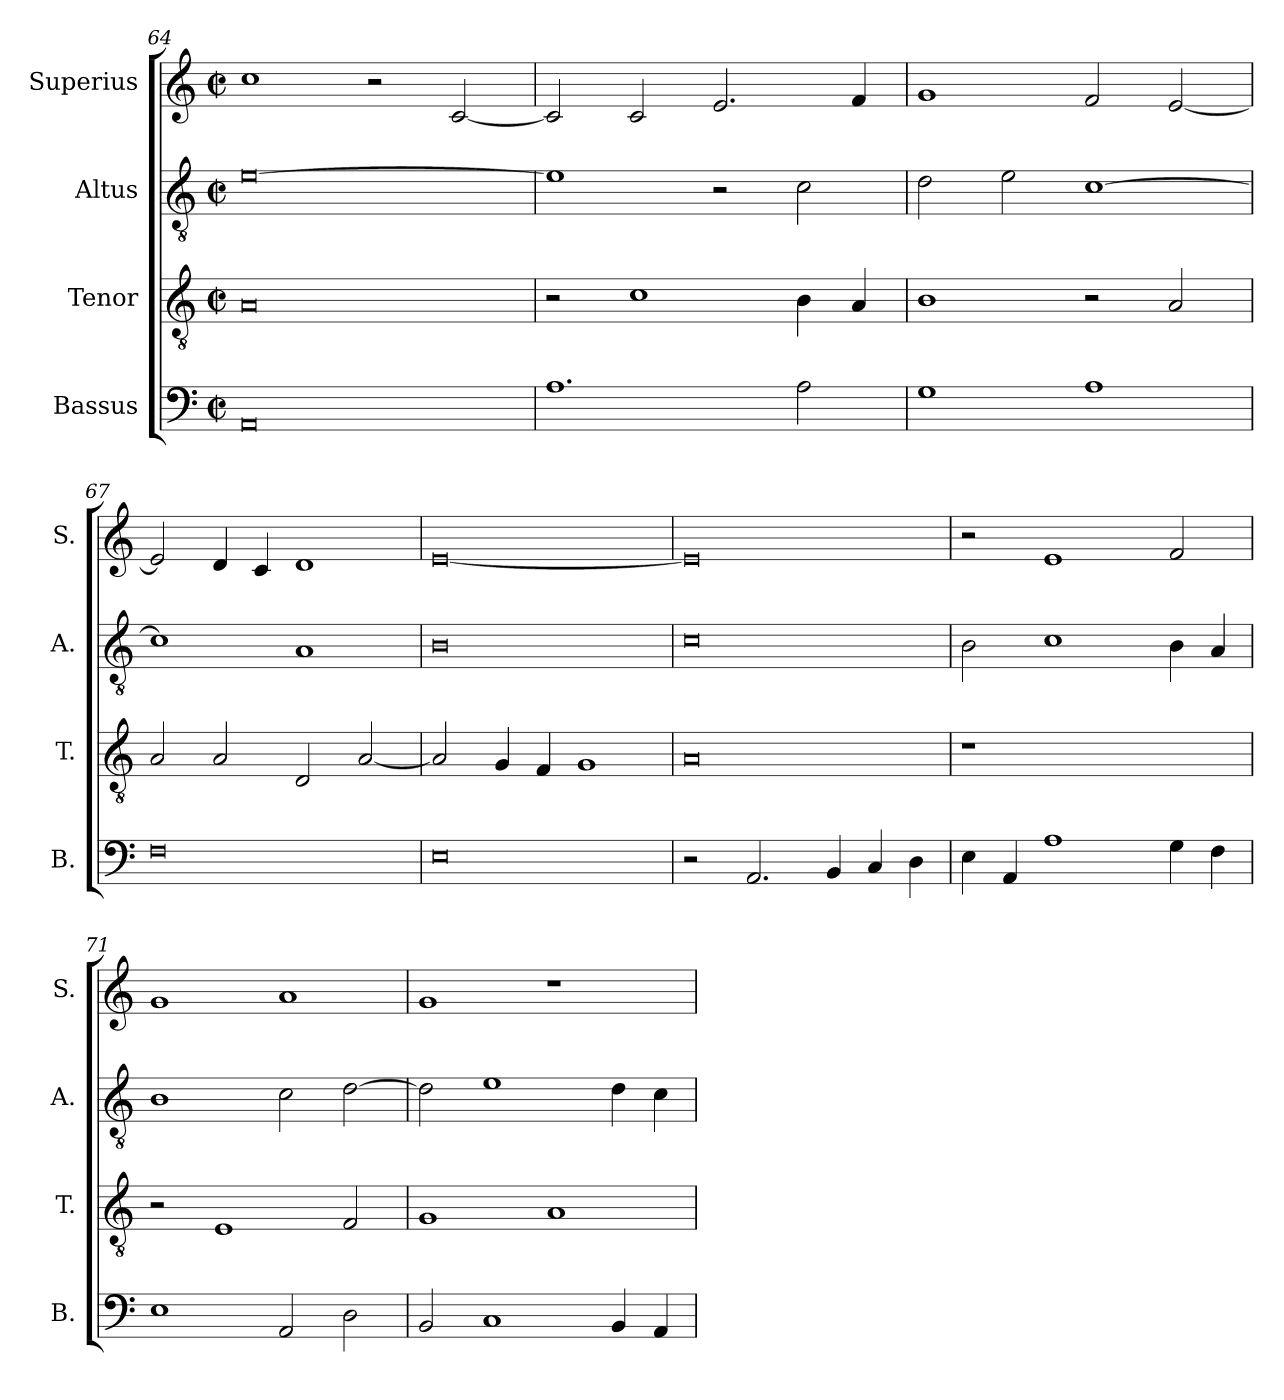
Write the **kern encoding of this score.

**kern	**kern	**kern	**kern
*part4	*part3	*part2	*part1
*staff4	*staff3	*staff2	*staff1
*I"Bassus	*I"Tenor	*I"Altus	*I"Superius
*I'B.	*I'T.	*I'A.	*I'S.
*clefF4	*clefGv2	*clefGv2	*clefG2
*	*ITrd7c12	*ITrd7c12	*
*k[]	*k[]	*k[]	*k[]
*C:	*C:	*C:	*C:
*M2/2	*M2/2	*M2/2	*M2/2
*met(c|)	*met(c|)	*met(c|)	*met(c|)
=64	=64	=64	=64
0AAi	0AAi	[>0Ei	1cci
.	.	.	2r
.	.	.	[<2ci/
=65	=65	=65	=65
1.Ai	2r	1Ei]	2ci/]
.	1Ci	.	2ci/
.	.	2r	2.ei/
2Ai\	4BBi\	2Ci\	.
.	4AAi/	.	4fi/
=66	=66	=66	=66
1Gi	1BBi	2Di\	1gi
.	.	2Ei\	.
1Ai	2r	[>1Ci	2fi/
.	2AAi/	.	[<2ei/
!!LO:LB:g=z
=67	=67	=67	=67
0Fi	2AAi/	1Ci]	2ei/]
.	2AAi/	.	4di/
.	.	.	4ci/
.	2DDi/	1AAi	1di
.	[<2AAi/	.	.
=68	=68	=68	=68
0Ei	2AAi/]	0BBi	[<0ei
.	4GGi/	.	.
.	4FFi/	.	.
.	1GGi	.	.
=69	=69	=69	=69
2r	0AAi	0Ci	0ei]
2.AAi/	.	.	.
4BBi/	.	.	.
4Ci/	.	.	.
4Di\	.	.	.
=70	=70	=70	=70
!	!LO:N:vis=1	!	!
4Ei\	1r	2BBi\	2r
4AAi/	.	.	.
1Ai	.	1Ci	1ei
.	1ryy	.	.
4Gi\	.	4BBi\	2fi/
4Fi\	.	4AAi/	.
=71	=71	=71	=71
1Ei	2r	1BBi	1gi
.	1EEi	.	.
2AAi/	.	2Ci\	1ai
2Di\	2FFi/	[>2Di\	.
!!LO:LB:g=z
=72	=72	=72	=72
2BBi/	1GGi	2Di\]	1gi
1Ci	.	1Ei	.
.	1AAi	.	1r
4BBi/	.	4Di\	.
4AAi/	.	4Ci\	.
=	=	=	=
*-	*-	*-	*-
